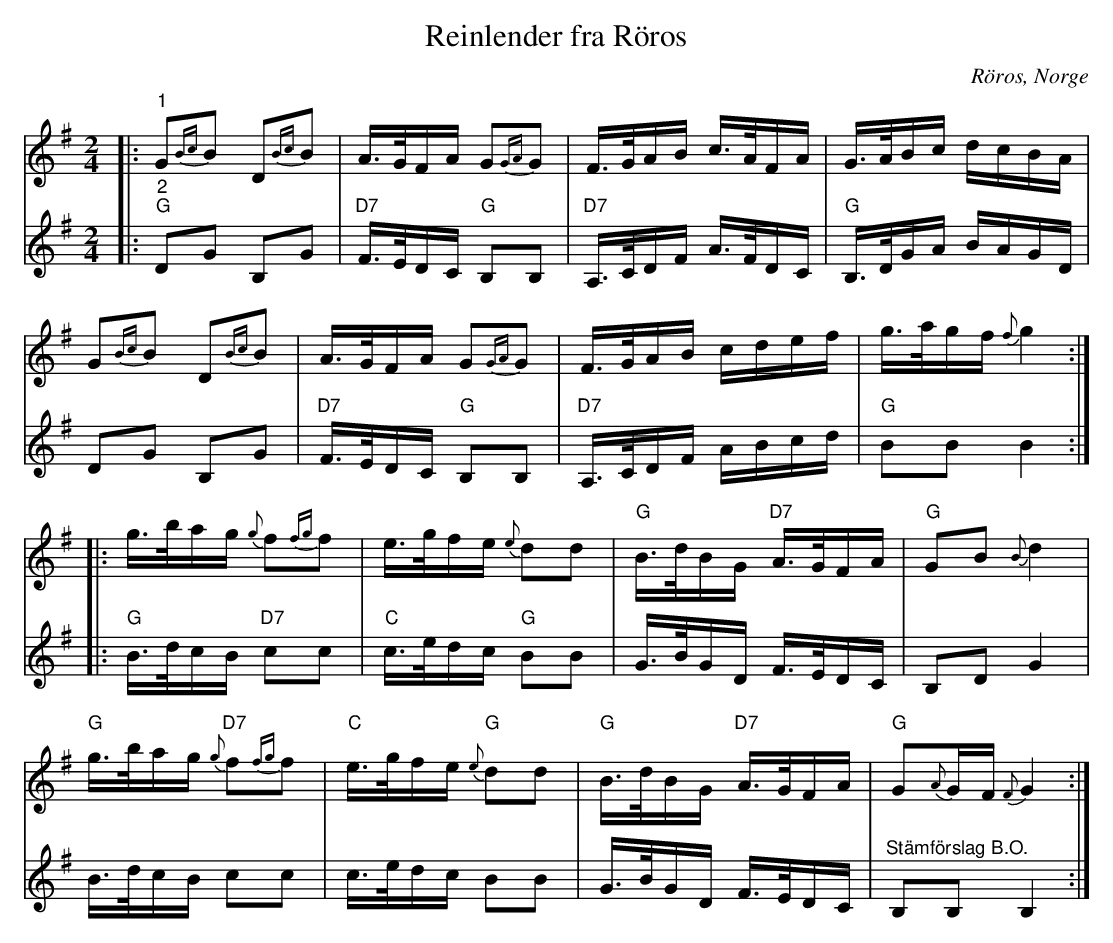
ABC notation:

X:1
T:Reinlender fra Röros
O:Röros, Norge
L:1/16
M:2/4
K:G
V:1
|:"^1" G2{Bc}B2 D2{Bc}B2 | A>GFA G2{GA}G2 | F>GAB c>AFA | G>ABc dcBA |
G2{Bc}B2 D2{Bc}B2 | A>GFA G2{GA}G2 | F>GAB cdef | g>agf{f} g4 ::
g>bag{g} f2{fg}f2 | e>gfe{e} d2d2 | "G" B>dBG"D7" A>GFA |"G" G2B2{B} d4 |
"G" g>bag{g}"D7" f2{fg}f2 |"C" e>gfe"G"{e} d2d2 | "G" B>dBG"D7" A>GFA |"G" G2{A}GF{F} G4 :|
V:2
|:"^2""G" D2G2 B,2G2 |"D7" F>EDC"G" B,2B,2 |"D7" A,>CDF A>FDC |"G" B,>DGA BAGD |
D2G2 B,2G2 | "D7" F>EDC"G" B,2B,2 |"D7" A,>CDF ABcd |"G" B2B2 B4 ::
"G" B>dcB"D7" c2c2 | "C" c>edc"G" B2B2 | G>BGD F>EDC | B,2D2 G4 |
B>dcB c2c2 | c>edc B2B2 | G>BGD F>EDC | "^Stämförslag B.O." B,2B,2 B,4 :|
